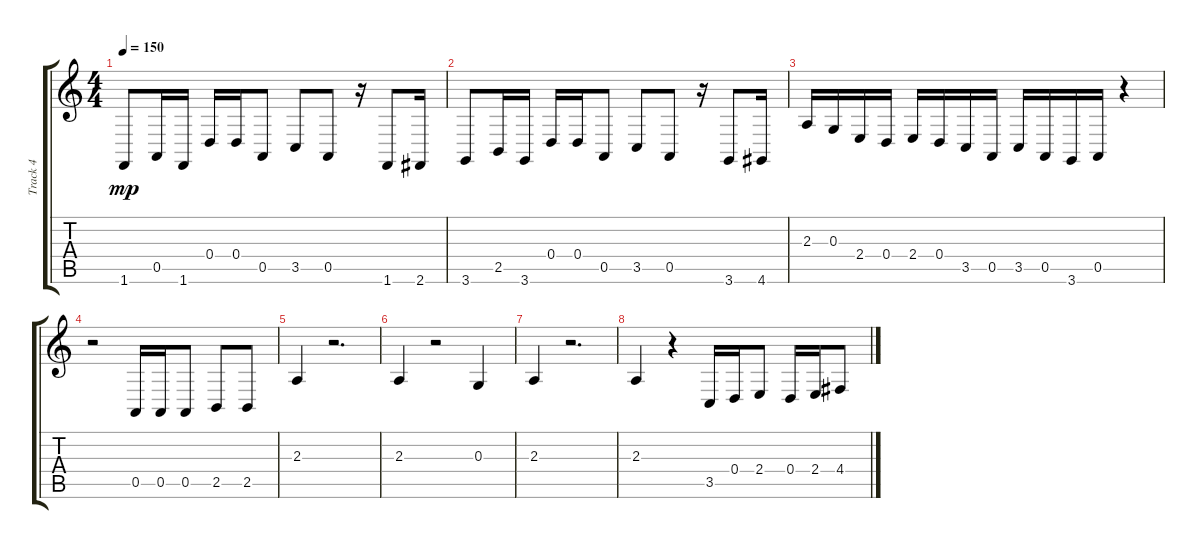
\track ("Track 4" "Track 4") {instrument lead8bassandlead}
\staff {score tabs}
\tuning (E4 B3 G3 D3 A2 E2) {hide}
\ts (4 4)
\tempo 150
\clef g2
\ks c
1.6.8{dy mp} 0.5.16 1.6.16 0.4.16 0.4.16 0.5.8 3.5.8 0.5.8 r.16 1.6.8 2.6.16 |
3.6.8 2.5.16 3.6.16 0.4.16 0.4.16 0.5.8 3.5.8 0.5.8 r.16 3.6.8 4.6.16 |
2.3.16 0.3.16 2.4.16 0.4.16 2.4.16 0.4.16 3.5.16 0.5.16 3.5.16 0.5.16 3.6.16 0.5.16 r.4 |
r.2 0.5.16 0.5.16 0.5.8 2.5.8 2.5.8 |
2.3.4 r.2{d} |
2.3.4 r.2 0.3.4 |
2.3.4 r.2{d} |
2.3.4 r.4 3.5.16 0.4.16 2.4.8 0.4.16 2.4.16 4.4.8
